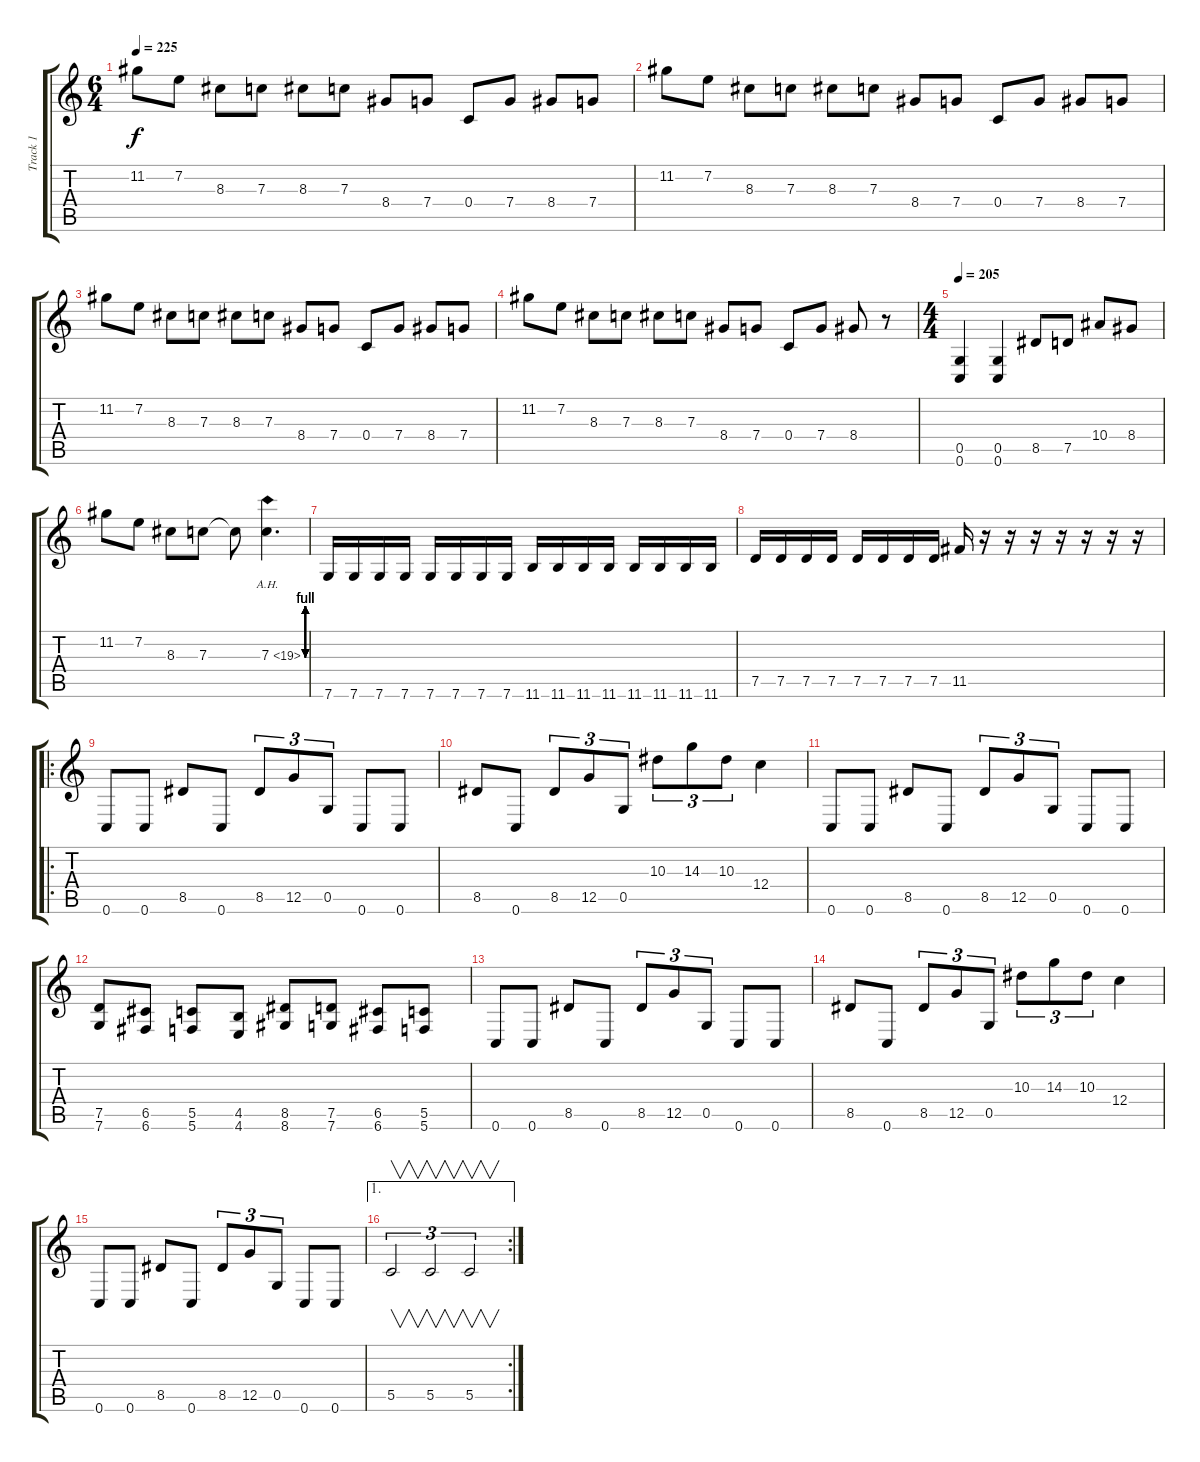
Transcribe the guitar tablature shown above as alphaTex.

\track ("Track 1" "Track 1") {instrument overdrivenguitar}
\staff {score tabs}
\tuning (D4 A3 F3 C3 G2 C2) {hide}
\ts (6 4)
\tempo 225
\clef g2
\ks c
11.2.8{dy f} 7.2.8 8.3.8 7.3.8 8.3.8 7.3.8 8.4.8 7.4.8 0.4.8 7.4.8 8.4.8 7.4.8 |
11.2.8 7.2.8 8.3.8 7.3.8 8.3.8 7.3.8 8.4.8 7.4.8 0.4.8 7.4.8 8.4.8 7.4.8 |
11.2.8 7.2.8 8.3.8 7.3.8 8.3.8 7.3.8 8.4.8 7.4.8 0.4.8 7.4.8 8.4.8 7.4.8 |
11.2.8 7.2.8 8.3.8 7.3.8 8.3.8 7.3.8 8.4.8 7.4.8 0.4.8 7.4.8 8.4.8 r.8 |
\ts (4 4)
\tempo 205
(0.5 0.6).4 (0.5 0.6).4 8.5.8 7.5.8 10.4.8 8.4.8 |
11.2.8 7.2.8 8.3.8 7.3.8 7.3{t}.8 7.3{be (custom 0 0 8 4 15 0 23 4 30 0 38 4 45 0 52 4 60 0) ah 12}.4{d} |
7.6.16 7.6.16 7.6.16 7.6.16 7.6.16 7.6.16 7.6.16 7.6.16 11.6.16 11.6.16 11.6.16 11.6.16 11.6.16 11.6.16 11.6.16 11.6.16 |
7.5.16 7.5.16 7.5.16 7.5.16 7.5.16 7.5.16 7.5.16 7.5.16 11.5.16 r.16 r.16 r.16 r.16 r.16 r.16 r.16 |
\ro
0.6.8 0.6.8 8.5.8 0.6.8 8.5.8{tu (3 2)} 12.5.8{tu (3 2)} 0.5.8{tu (3 2)} 0.6.8 0.6.8 |
8.5.8 0.6.8 8.5.8{tu (3 2)} 12.5.8{tu (3 2)} 0.5.8{tu (3 2)} 10.3.8{tu (3 2)} 14.3.8{tu (3 2)} 10.3.8{tu (3 2)} 12.4.4 |
0.6.8 0.6.8 8.5.8 0.6.8 8.5.8{tu (3 2)} 12.5.8{tu (3 2)} 0.5.8{tu (3 2)} 0.6.8 0.6.8 |
(7.5 7.6).8 (6.5 6.6).8 (5.5 5.6).8 (4.5 4.6).8 (8.5 8.6).8 (7.5 7.6).8 (6.5 6.6).8 (5.5 5.6).8 |
0.6.8 0.6.8 8.5.8 0.6.8 8.5.8{tu (3 2)} 12.5.8{tu (3 2)} 0.5.8{tu (3 2)} 0.6.8 0.6.8 |
8.5.8 0.6.8 8.5.8{tu (3 2)} 12.5.8{tu (3 2)} 0.5.8{tu (3 2)} 10.3.8{tu (3 2)} 14.3.8{tu (3 2)} 10.3.8{tu (3 2)} 12.4.4 |
0.6.8 0.6.8 8.5.8 0.6.8 8.5.8{tu (3 2)} 12.5.8{tu (3 2)} 0.5.8{tu (3 2)} 0.6.8 0.6.8 |
\ae 1
\rc 2
5.5.2{v tu (3 2)} 5.5.2{v tu (3 2)} 5.5.2{v tu (3 2)}
